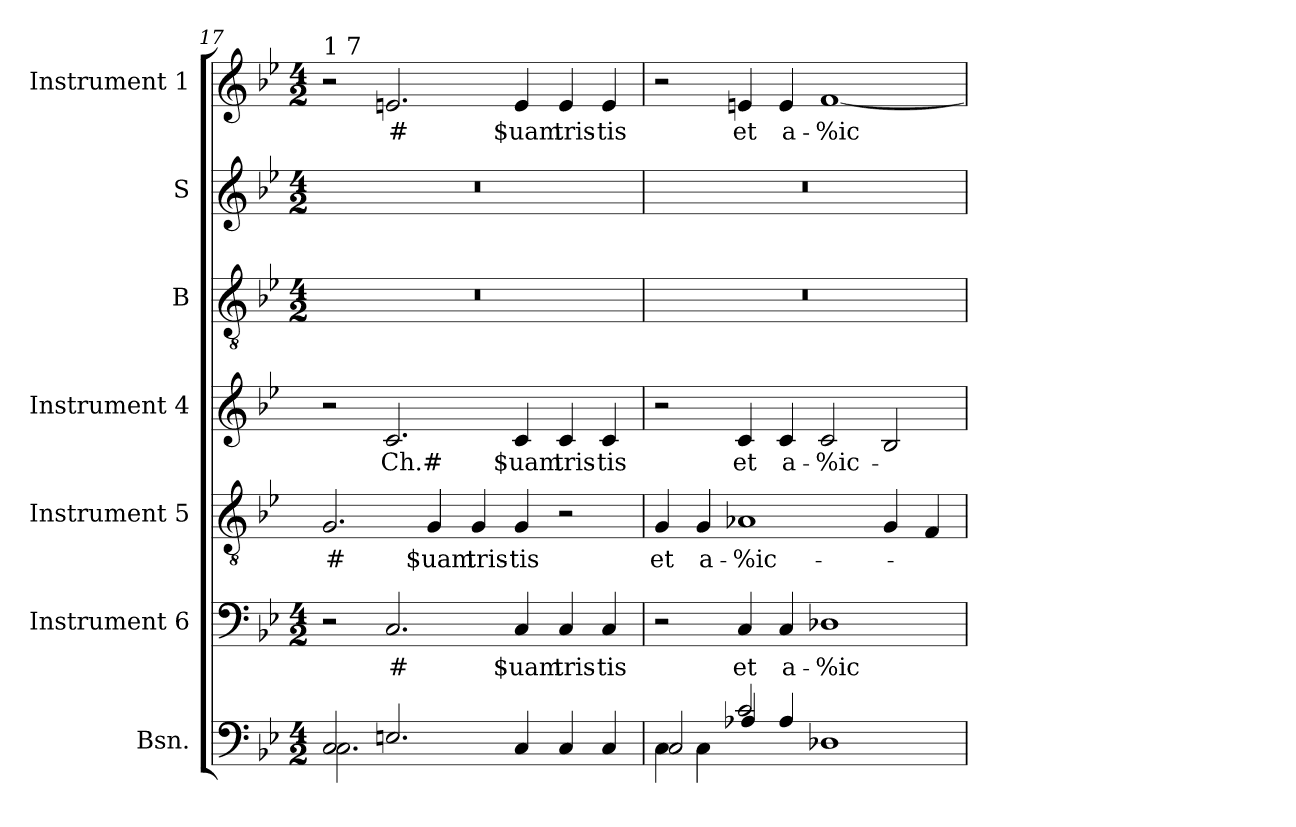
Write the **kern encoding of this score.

**kern	**kern	**text	**kern	**text	**kern	**text	**kern	**kern	**kern	**text
*part7	*part6	*part6	*part5	*part5	*part4	*part4	*part3	*part2	*part1	*part1
*staff7	*staff6	*staff6	*staff5	*staff5	*staff4	*staff4	*staff3	*staff2	*staff1	*staff1
*I"Bsn.	*I"Instrument 6	*	*I"Instrument 5	*	*I"Instrument 4	*	*I"B	*I"S	*I"Instrument 1	*
*I'Bsn.	*	*	*	*	*	*	*	*	*	*
!!LO:LB:g=z
*clefF4	*clefF4	*	*clefGv2	*	*clefG2	*	*clefGv2	*clefG2	*clefG2	*
*k[b-e-]	*k[b-e-]	*	*k[b-e-]	*	*k[b-e-]	*	*k[b-e-]	*k[b-e-]	*k[b-e-]	*
*B-:	*B-:	*	*B-:	*	*B-:	*	*B-:	*B-:	*B-:	*
*M4/2	*M4/2	*	*	*	*	*	*M4/2	*M4/2	*M4/2	*
=17	=17	=17	=17	=17	=17	=17	=17	=17	=17	=17
*^	*	*	*	*	*	*	*	*	*	*
!	!	!	!	!	!	!	!	!	!	!LO:TX:a:t=1 7	!
!	!	!	!	!	!LO:LY:b:cj	!	!	!	!	!	!
2C/	2.C\	2r	.	2.G/	#	2r	.	0r	0r	2r	.
!	!	!	!LO:LY:b:cj	!	!	!	!LO:LY:b:rj	!	!	!	!LO:LY:b:cj
2.En/	.	2.C/	#	.	.	2.c/	Ch.#	.	.	2.en/	#
!	!	!	!	!	!LO:LY:b:cj	!	!	!	!	!	!
.	1ryy	.	.	4G/	$uam	.	.	.	.	.	.
!	!	!	!	!	!LO:LY:b:cj	!	!	!	!	!	!
.	.	.	.	4G/	tris-	.	.	.	.	.	.
!	!	!	!LO:LY:b:cj	!	!LO:LY:b:cj	!	!LO:LY:b:cj	!	!	!	!LO:LY:b:cj
4C/	.	4C/	$uam	4G/	-tis	4c/	$uam	.	.	4e/	$uam
!	!	!	!LO:LY:b:cj	!	!	!	!LO:LY:b:cj	!	!	!	!LO:LY:b:cj
4C/	.	4C/	tris-	2r	.	4c/	tris-	.	.	4e/	tris-
!	!	!	!LO:LY:b:cj	!	!	!	!LO:LY:b:cj	!	!	!	!LO:LY:b:cj
4C/	4ryy	4C/	-tis	.	.	4c/	-tis	.	.	4e/	-tis
=18	=18	=18	=18	=18	=18	=18	=18	=18	=18	=18	=18
!	!	!	!	!	!LO:LY:b:cj	!	!	!	!	!	!
4C\	2C/	2r	.	4G/	et	2r	.	0r	0r	2r	.
!	!	!	!	!	!LO:LY:b:rj	!	!	!	!	!	!
4C\	.	.	.	4G/	a-	.	.	.	.	.	.
!	!	!	!LO:LY:b:cj	!	!LO:LY:b:cj	!	!LO:LY:b:cj	!	!	!	!LO:LY:b:cj
2c/	4A-X/	4C/	et	1A-X	-%ic-	4c/	et	.	.	4en/	et
!	!	!	!LO:LY:b:rj	!	!	!	!LO:LY:b:rj	!	!	!	!LO:LY:b:rj
.	4A-/	4C/	a-	.	.	4c/	a-	.	.	4e/	a-
!	!	!	!LO:LY:b:cj	!	!	!	!LO:LY:b:cj	!	!	!	!LO:LY:b:cj
1ryy	1D-X	1D-X	-%ic-	.	.	2c/	-%ic-	.	.	[<1f	-%ic-
.	.	.	.	4G/	.	2B-/	.	.	.	.	.
.	.	.	.	4F/	.	.	.	.	.	.	.
*v	*v	*	*	*	*	*	*	*	*	*	*
=	=	=	=	=	=	=	=	=	=	=
*-	*-	*-	*-	*-	*-	*-	*-	*-	*-	*-
